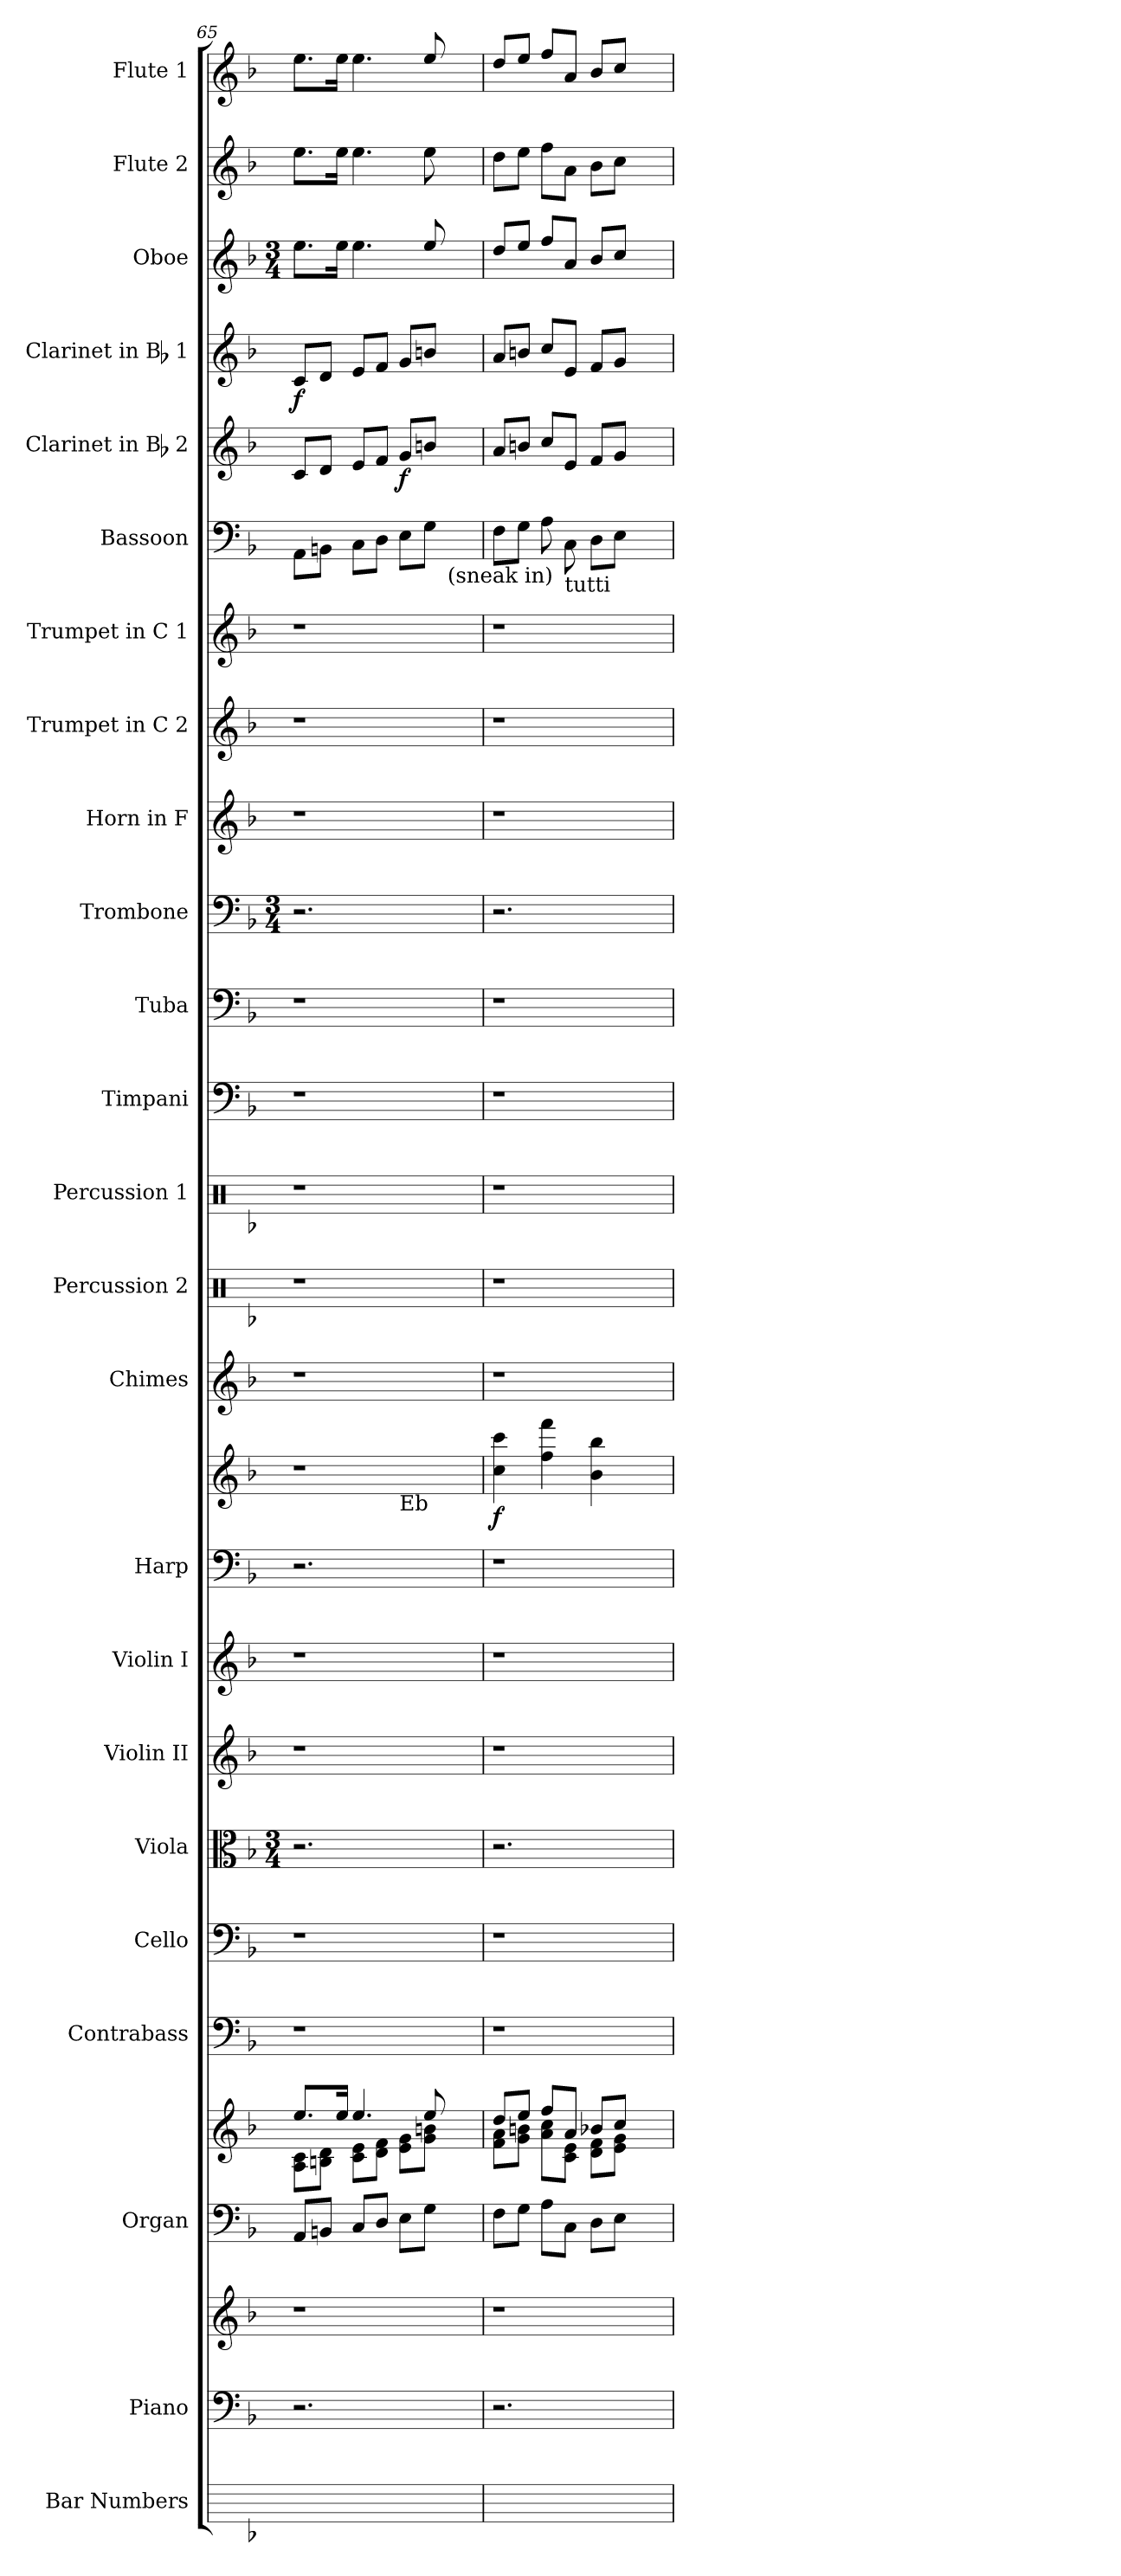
**kern	**kern	**kern	**kern	**kern	**kern	**kern	**kern	**kern	**kern	**kern	**kern	**dynam	**kern	**kern	**kern	**kern	**kern	**kern	**kern	**kern	**kern	**kern	**kern	**dynam	**kern	**dynam	**kern	**kern	**kern
*part24	*part23	*part23	*part22	*part22	*part21	*part20	*part19	*part18	*part17	*part16	*part16	*part16	*part15	*part14	*part13	*part12	*part11	*part10	*part9	*part8	*part7	*part6	*part5	*part5	*part4	*part4	*part3	*part2	*part1
*staff27	*staff26	*staff25	*staff24	*staff23	*staff22	*staff21	*staff20	*staff19	*staff18	*staff17	*staff16	*staff16/17	*staff15	*staff14	*staff13	*staff12	*staff11	*staff10	*staff9	*staff8	*staff7	*staff6	*staff5	*staff5	*staff4	*staff4	*staff3	*staff2	*staff1
*I"Bar Numbers	*I"Piano	*	*I"Organ	*	*I"Contrabass	*I"Cello	*I"Viola	*I"Violin II	*I"Violin I	*I"Harp	*	*	*I"Chimes	*I"Percussion 2	*I"Percussion 1	*I"Timpani	*I"Tuba	*I"Trombone	*I"Horn in F	*I"Trumpet in C 2	*I"Trumpet in C 1	*I"Bassoon	*I"Clarinet in Bb 2	*	*I"Clarinet in Bb 1	*	*I"Oboe	*I"Flute 2	*I"Flute 1
*	*I'Pno.	*	*I'Org.	*	*I'Cb.	*	*I'Vla.	*I'Vln. II	*I'Vln. I	*I'Hp.	*	*	*I'Chm.	*I'Perc. 2	*I'Perc. 1	*I'Timp.	*I'Tuba	*I'Tbn.	*	*I'Tpt 2	*I'Tpt 1	*I'Bsn.	*I'Cl 2	*	*I'Cl 1	*	*I'Ob.	*I'Fl 2	*I'Fl 1
*	*clefF4	*clefG2	*clefF4	*clefG2	*clefF4	*clefF4	*clefC3	*clefG2	*clefG2	*clefF4	*clefG2	*	*clefG2	*clefX	*clefX	*clefF4	*clefF4	*clefF4	*clefG2	*clefG2	*clefG2	*clefF4	*clefG2	*	*clefG2	*	*clefG2	*clefG2	*clefG2
*	*	*	*	*	*ITrd7c12	*	*	*	*	*	*	*	*	*	*	*	*	*	*	*	*	*	*	*	*	*	*	*	*
*k[b-]	*k[b-]	*k[b-]	*k[b-]	*k[b-]	*k[b-]	*k[b-]	*k[b-]	*k[b-]	*k[b-]	*k[b-]	*k[b-]	*	*k[b-]	*k[b-]	*k[b-]	*k[b-]	*k[b-]	*k[b-]	*k[b-]	*k[b-]	*k[b-]	*k[b-]	*k[b-]	*	*k[b-]	*	*k[b-]	*k[b-]	*k[b-]
*F:	*F:	*F:	*F:	*F:	*F:	*F:	*F:	*F:	*F:	*F:	*F:	*	*F:	*F:	*F:	*F:	*F:	*F:	*F:	*F:	*F:	*F:	*F:	*	*F:	*	*F:	*F:	*F:
*	*	*	*	*	*	*	*M3/4	*	*	*	*	*	*	*	*	*	*	*M3/4	*	*	*	*	*	*	*	*	*M3/4	*	*
=65	=65	=65	=65	=65	=65	=65	=65	=65	=65	=65	=65	=65	=65	=65	=65	=65	=65	=65	=65	=65	=65	=65	=65	=65	=65	=65	=65	=65	=65
*	*	*	*	*^	*	*	*	*	*	*	*	*	*	*	*	*	*	*	*	*	*	*	*	*	*	*	*	*	*
!	!	!	!	!	!	!	!	!	!	!	!	!	!	!	!	!	!	!	!	!	!	!	!	!	!	!	!LO:DY:b	!	!	!
*	*	*	*	*	*	*	*	*	*	*	*	*^	*	*	*	*	*	*	*	*	*	*	*	*	*	*	*	*	*	*
1ryy	2.r	1r	8AA!/L	8.ee/L	8A\ 8c\L	1r	1r	2.r	1r	1r	2.r	1r	2ryy	.	1r	1r	1r	1r	1r	2.r	1r	1r	1r	8AA\L	8c/L	.	8c/L	f	8.ee\L	8.ee\L	8.ee\L
.	.	.	8BBn!/J	.	8Bn\ 8d\J	.	.	.	.	.	.	.	.	.	.	.	.	.	.	.	.	.	.	8BBn\J	8d/J	.	8d/J	.	.	.	.
.	.	.	.	16ee/Jk	.	.	.	.	.	.	.	.	.	.	.	.	.	.	.	.	.	.	.	.	.	.	.	.	16ee\Jk	16ee\Jk	16ee\Jk
.	.	.	8C!/L	4.ee/	8c\ 8e\L	.	.	.	.	.	.	.	.	.	.	.	.	.	.	.	.	.	.	8C\L	8e/L	.	8e/L	.	4.ee\	4.ee\	4.ee\
.	.	.	8D!/J	.	8d\ 8f\J	.	.	.	.	.	.	.	.	.	.	.	.	.	.	.	.	.	.	8D\J	8f/J	.	8f/J	.	.	.	.
!	!	!	!	!	!	!	!	!	!	!	!	!	!LO:TX:b:t=Eb	!	!	!	!	!	!	!	!	!	!	!	!	!	!	!	!	!	!
!	!	!	!	!	!	!	!	!	!	!	!	!	!	!	!	!	!	!	!	!	!	!	!	!	!	!LO:DY:b	!	!	!	!	!
.	.	.	8E!\L	.	8e\ 8g\L	.	.	.	.	.	.	.	2ryy	.	.	.	.	.	.	.	.	.	.	8E\L	8g/L	f	8g/L	.	.	.	.
.	.	.	8G!\J	8ee/	8g\ 8bn\J	.	.	.	.	.	.	.	.	.	.	.	.	.	.	.	.	.	.	8G\J	8bn/J	.	8bn/J	.	8ee/	8ee\	8ee/
!	!	!	!	!	!	!	!	!	!	!	!	!	!	!	!	!	!	!	!	!	!	!	!	!LO:TX:b:t=(sneak in)	!	!	!	!	!	!	!
.	4ryy	.	4ryy	4ryy	4ryy	.	.	4ryy	.	.	4ryy	.	.	.	.	.	.	.	.	4ryy	.	.	.	4ryy	4ryy	.	4ryy	.	4ryy	4ryy	4ryy
=66	=66	=66	=66	=66	=66	=66	=66	=66	=66	=66	=66	=66	=66	=66	=66	=66	=66	=66	=66	=66	=66	=66	=66	=66	=66	=66	=66	=66	=66	=66	=66
!	!	!	!	!	!	!	!	!	!	!	!	!	!	!LO:DY:b	!	!	!	!	!	!	!	!	!	!	!	!	!	!	!	!	!
*	*	*	*	*	*	*	*	*	*	*	*	*v	*v	*	*	*	*	*	*	*	*	*	*	*	*	*	*	*	*	*	*
1ryy	2.r	1r	8F!\L	8dd/L	8f\ 8a\L	1r	1r	2.r	1r	1r	1r	4cc\ 4ccc\	f	1r	1r	1r	1r	1r	2.r	1r	1r	1r	8F\L	8a/L	.	8a/L	.	8dd/L	8dd\L	8dd/L
.	.	.	8G!\J	8ee/J	8g\ 8bn\J	.	.	.	.	.	.	.	.	.	.	.	.	.	.	.	.	.	8G\J	8bn/J	.	8bn/J	.	8ee/J	8ee\J	8ee/J
.	.	.	8A!\L	8ff/L	8a\ 8cc\L	.	.	.	.	.	.	4ff\ 4fff\	.	.	.	.	.	.	.	.	.	.	8A\	8cc/L	.	8cc/L	.	8ff/L	8ff\L	8ff/L
!	!	!	!	!	!	!	!	!	!	!	!	!	!	!	!	!	!	!	!	!	!	!	!LO:TX:b:t=tutti	!	!	!	!	!	!	!
.	.	.	8C!\J	8a/J	8c\ 8e\J	.	.	.	.	.	.	.	.	.	.	.	.	.	.	.	.	.	8C\	8e/J	.	8e/J	.	8a/J	8a\J	8a/J
.	.	.	8D!\L	8b-X/L	8d\ 8f\L	.	.	.	.	.	.	4b-\ 4bb-\	.	.	.	.	.	.	.	.	.	.	8D\L	8f/L	.	8f/L	.	8b-/L	8b-\L	8b-/L
.	.	.	8E!\J	8cc/J	8e\ 8g\J	.	.	.	.	.	.	.	.	.	.	.	.	.	.	.	.	.	8E\J	8g/J	.	8g/J	.	8cc/J	8cc\J	8cc/J
.	4ryy	.	4ryy	4ryy	4ryy	.	.	4ryy	.	.	.	4ryy	.	.	.	.	.	.	4ryy	.	.	.	4ryy	4ryy	.	4ryy	.	4ryy	4ryy	4ryy
*	*	*	*	*v	*v	*	*	*	*	*	*	*	*	*	*	*	*	*	*	*	*	*	*	*	*	*	*	*	*	*
=	=	=	=	=	=	=	=	=	=	=	=	=	=	=	=	=	=	=	=	=	=	=	=	=	=	=	=	=	=
*-	*-	*-	*-	*-	*-	*-	*-	*-	*-	*-	*-	*-	*-	*-	*-	*-	*-	*-	*-	*-	*-	*-	*-	*-	*-	*-	*-	*-	*-
